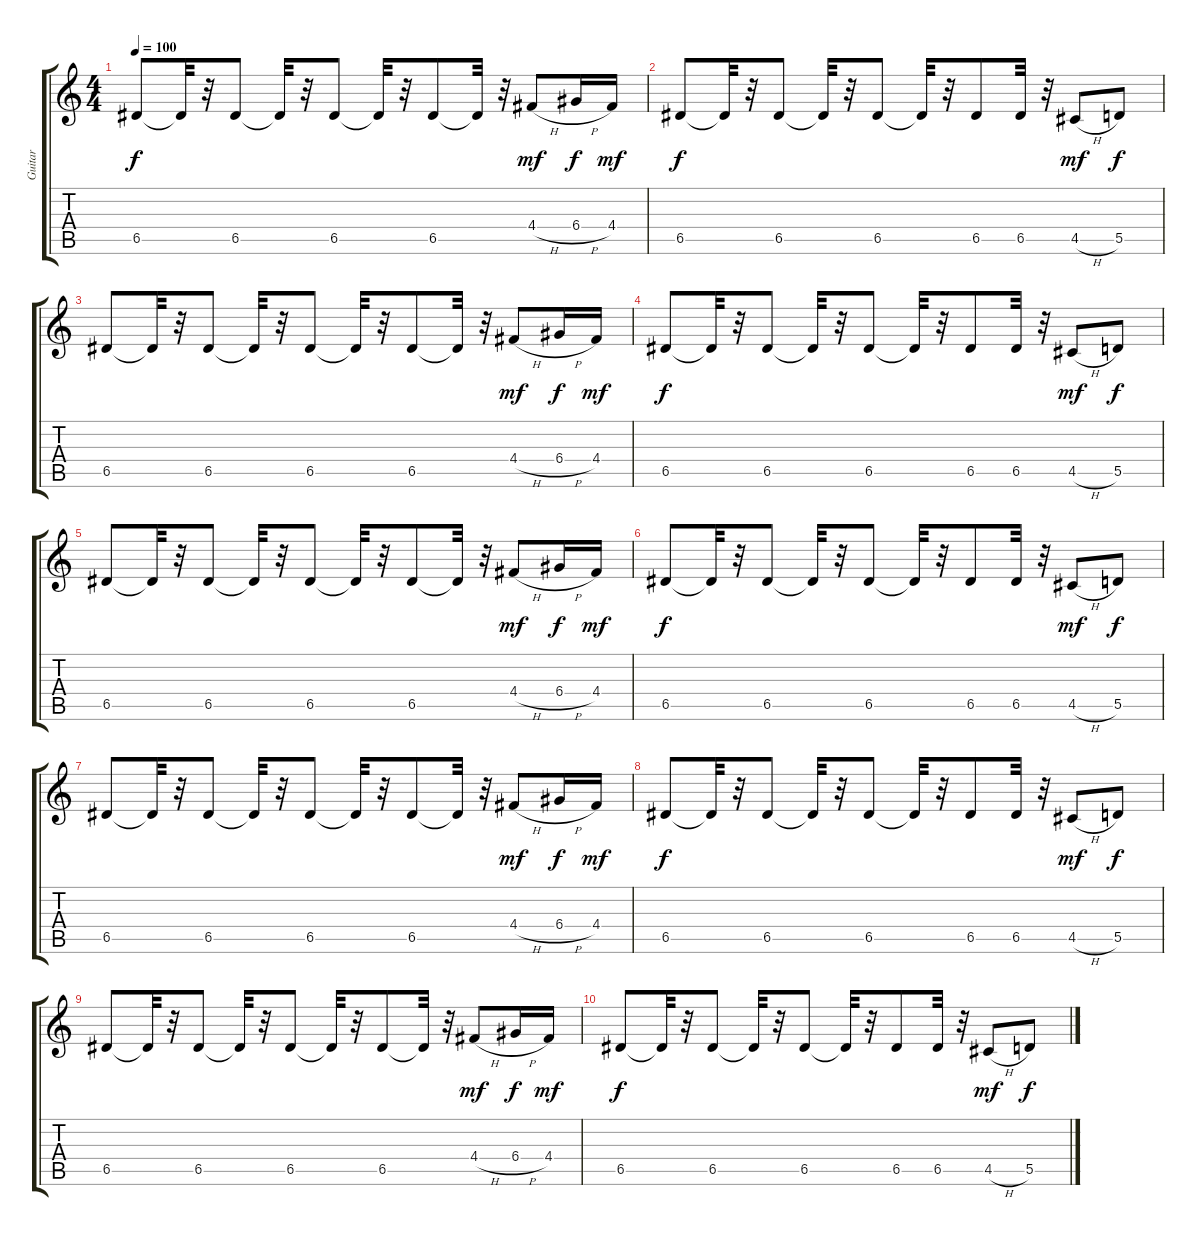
\track ("Guitar" "Guitar") {instrument electricguitarmuted}
\staff {score tabs}
\tuning (E4 B3 G3 D3 A2 E2) {hide}
\ts (4 4)
\tempo 100
\clef g2
\ks c
6.5.8{dy f} 6.5{t}.32 r.32 6.5.8 6.5{t}.32 r.32 6.5.8 6.5{t}.32 r.32 6.5.8 6.5{t}.32 r.32 4.4{h}.8{dy mf} 6.4{h}.16{dy f} 4.4.16{dy mf} |
6.5.8{dy f} 6.5{t}.32 r.32 6.5.8 6.5{t}.32 r.32 6.5.8 6.5{t}.32 r.32 6.5.8 6.5.32 r.32 4.5{h}.8{dy mf} 5.5.8{dy f} |
6.5.8 6.5{t}.32 r.32 6.5.8 6.5{t}.32 r.32 6.5.8 6.5{t}.32 r.32 6.5.8 6.5{t}.32 r.32 4.4{h}.8{dy mf} 6.4{h}.16{dy f} 4.4.16{dy mf} |
6.5.8{dy f} 6.5{t}.32 r.32 6.5.8 6.5{t}.32 r.32 6.5.8 6.5{t}.32 r.32 6.5.8 6.5.32 r.32 4.5{h}.8{dy mf} 5.5.8{dy f} |
6.5.8 6.5{t}.32 r.32 6.5.8 6.5{t}.32 r.32 6.5.8 6.5{t}.32 r.32 6.5.8 6.5{t}.32 r.32 4.4{h}.8{dy mf} 6.4{h}.16{dy f} 4.4.16{dy mf} |
6.5.8{dy f} 6.5{t}.32 r.32 6.5.8 6.5{t}.32 r.32 6.5.8 6.5{t}.32 r.32 6.5.8 6.5.32 r.32 4.5{h}.8{dy mf} 5.5.8{dy f} |
6.5.8{volume 0} 6.5{t}.32 r.32 6.5.8 6.5{t}.32 r.32 6.5.8 6.5{t}.32 r.32 6.5.8 6.5{t}.32 r.32 4.4{h}.8{dy mf} 6.4{h}.16{dy f} 4.4.16{dy mf} |
6.5.8{dy f} 6.5{t}.32 r.32 6.5.8 6.5{t}.32 r.32 6.5.8 6.5{t}.32 r.32 6.5.8 6.5.32 r.32 4.5{h}.8{dy mf} 5.5.8{dy f} |
6.5.8 6.5{t}.32 r.32 6.5.8 6.5{t}.32 r.32 6.5.8 6.5{t}.32 r.32 6.5.8 6.5{t}.32 r.32 4.4{h}.8{dy mf} 6.4{h}.16{dy f} 4.4.16{dy mf} |
6.5.8{dy f} 6.5{t}.32 r.32 6.5.8 6.5{t}.32 r.32 6.5.8 6.5{t}.32 r.32 6.5.8 6.5.32 r.32 4.5{h}.8{dy mf} 5.5.8{dy f}
